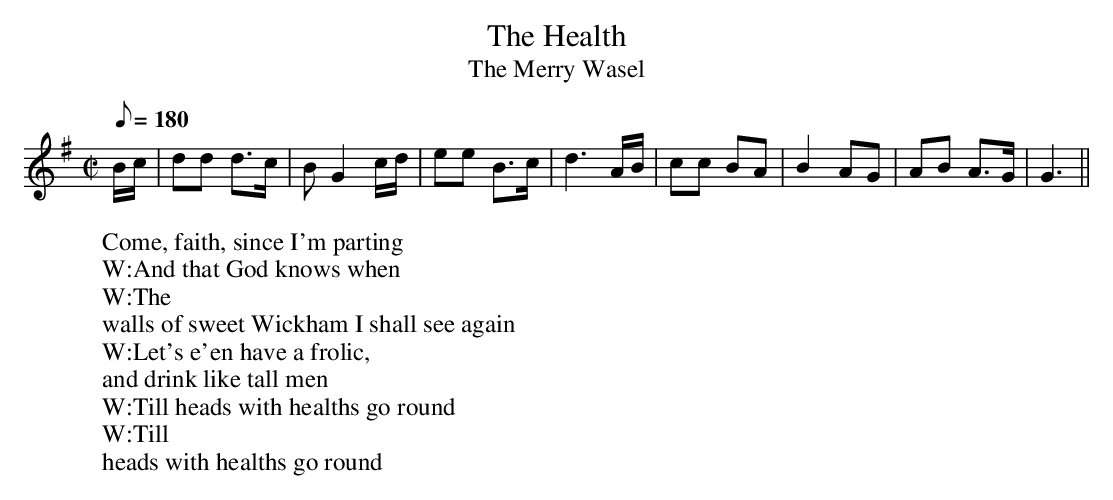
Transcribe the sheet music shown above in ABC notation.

X:1
T:The Health
T:The Merry Wasel
L:1/8
M:C|
Q:180
W:Come, faith, since I'm parting
W:W:And that God knows when
W:W:The
W:walls of sweet Wickham I shall see again
W:W:Let's e'en have a frolic,
W:and drink like tall men
W:W:Till heads with healths go round
W:W:Till
W:heads with healths go round
K:G
B/2c/2|dd d>c|B G2 c/2d/2|ee B>c|d3 A/2B/2|cc BA|B2AG|AB A>G|G3||
